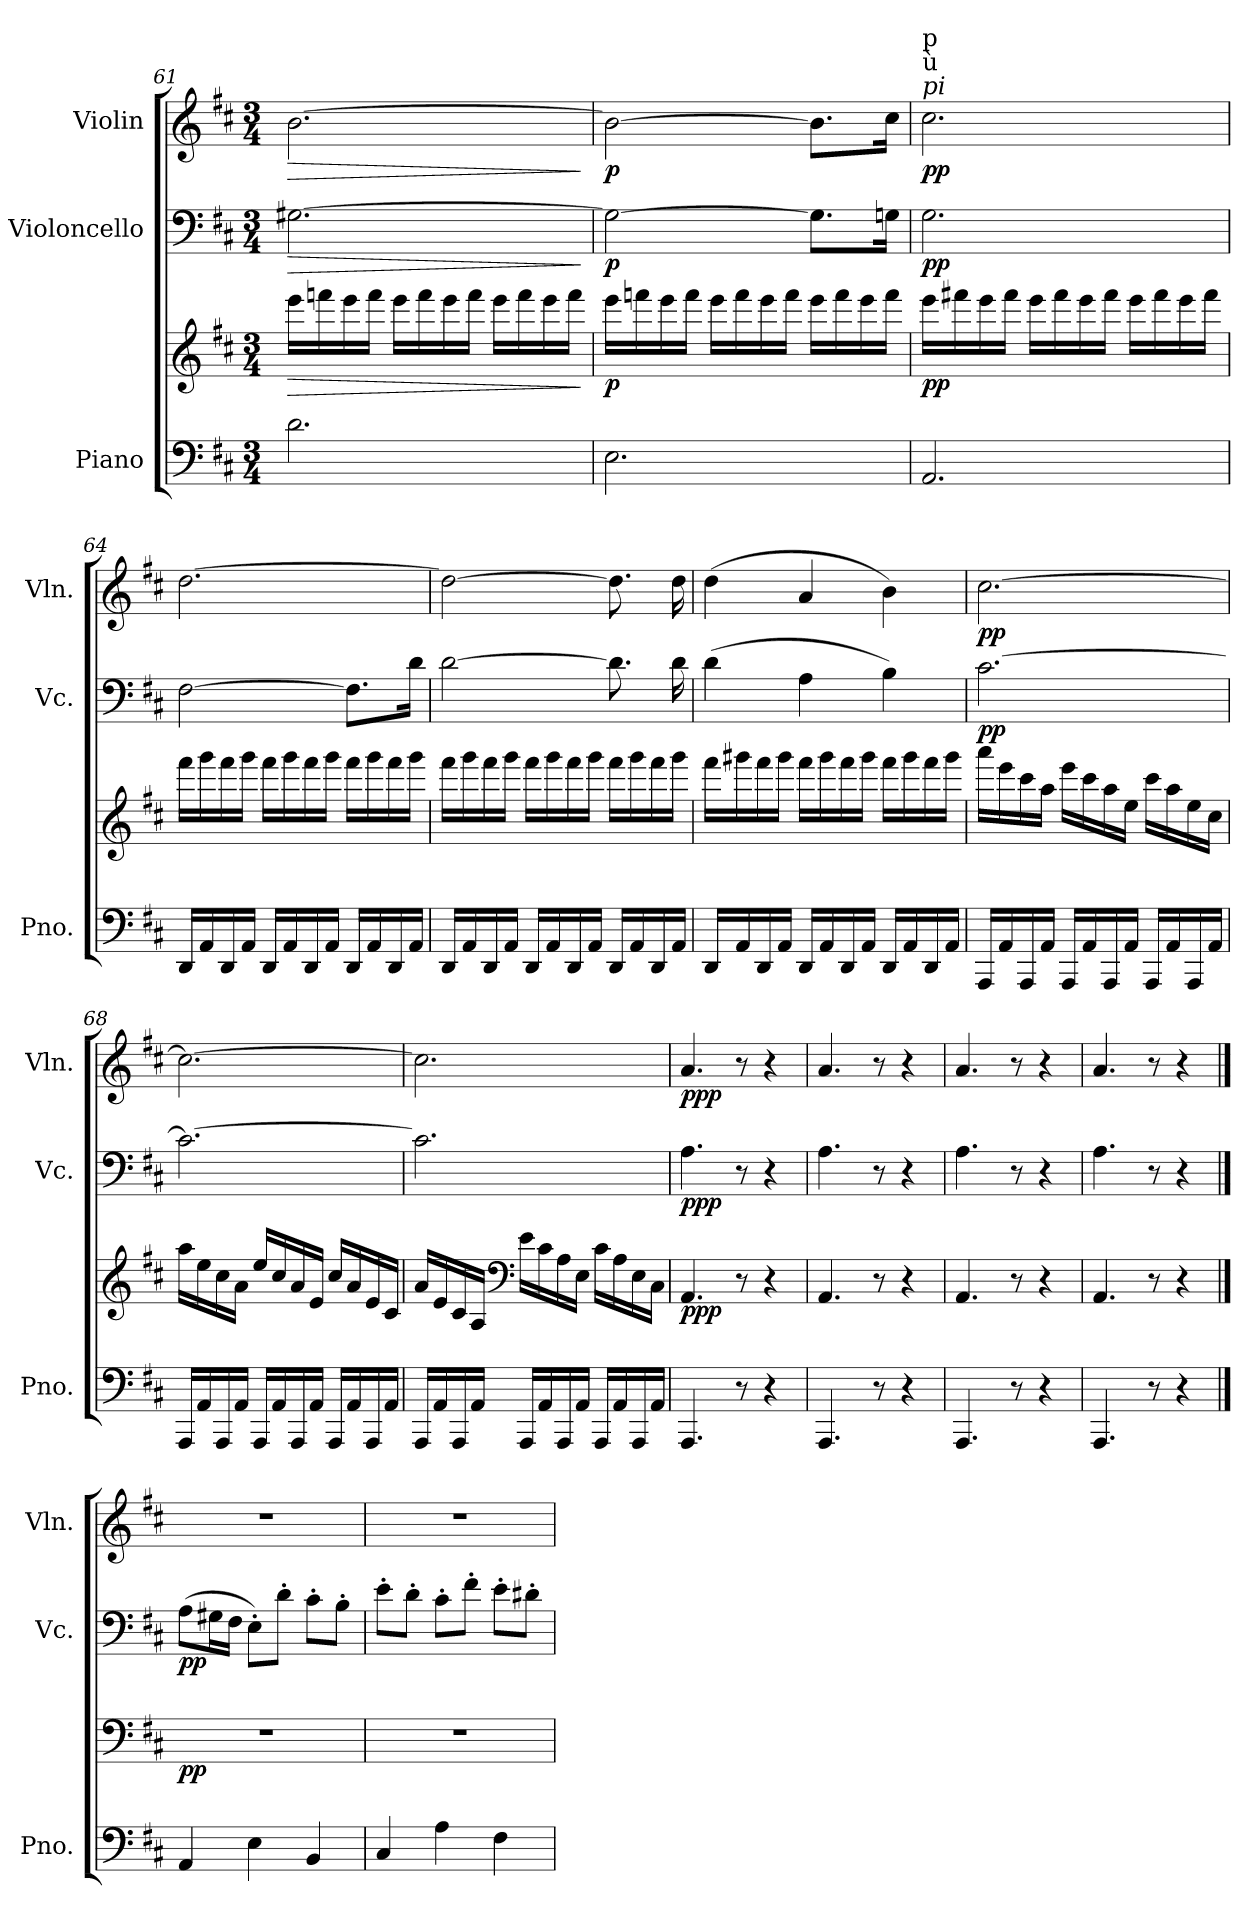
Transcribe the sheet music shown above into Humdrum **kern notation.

**kern	**kern	**dynam	**kern	**dynam	**kern	**dynam
*part3	*part3	*part3	*part2	*part2	*part1	*part1
*staff4	*staff3	*staff3/4	*staff2	*staff2	*staff1	*staff1
*I"Piano	*	*	*I"Violoncello	*	*I"Violin	*
*I'Pno.	*	*	*I'Vc.	*	*I'Vln.	*
*clefF4	*clefG2	*	*clefF4	*	*clefG2	*
*k[f#c#]	*k[f#c#]	*	*k[f#c#]	*	*k[f#c#]	*
*M3/4	*M3/4	*	*M3/4	*	*M3/4	*
=61	=61	=61	=61	=61	=61	=61
!	!	!LO:HP:b	!	!LO:HP:b	!	!LO:HP:b
2.d\	16eee\LL	>	[2.G#X\	>	[2.b\	>
.	16fffn\	.	.	.	.	.
.	16eee\	.	.	.	.	.
.	16fff\JJ	.	.	.	.	.
.	16eee\LL	.	.	.	.	.
.	16fff\	.	.	.	.	.
.	16eee\	.	.	.	.	.
.	16fff\JJ	.	.	.	.	.
.	16eee\LL	.	.	.	.	.
.	16fff\	.	.	.	.	.
.	16eee\	.	.	.	.	.
.	16fff\JJ	.	.	.	.	.
.	.	]	.	]	.	]
=62	=62	=62	=62	=62	=62	=62
!	!	!LO:DY:b	!	!LO:DY:b	!	!LO:DY:b
2.E\	16eee\LL	p	2G#\_	p	2b\_	p
.	16fffn\	.	.	.	.	.
.	16eee\	.	.	.	.	.
.	16fff\JJ	.	.	.	.	.
.	16eee\LL	.	.	.	.	.
.	16fff\	.	.	.	.	.
.	16eee\	.	.	.	.	.
.	16fff\JJ	.	.	.	.	.
.	16eee\LL	.	8.G#\L]	.	8.b\L]	.
.	16fff\	.	.	.	.	.
.	16eee\	.	.	.	.	.
.	16fff\JJ	.	16Gn\Jk	.	16cc#\Jk	.
!!LO:LB:g=z
=63	=63	=63	=63	=63	=63	=63
!	!	!	!	!	!LO:TX:i:t=pi	!
!	!	!	!	!	!LO:TX:t=ù	!
!	!	!	!	!	!LO:TX:t=p	!
!	!	!LO:DY:b	!	!LO:DY:b	!	!LO:DY:b
2.AA/	16eee\LL	pp	2.G\	pp	2.cc#\	pp
.	16fff#X\	.	.	.	.	.
.	16eee\	.	.	.	.	.
.	16fff#\JJ	.	.	.	.	.
.	16eee\LL	.	.	.	.	.
.	16fff#\	.	.	.	.	.
.	16eee\	.	.	.	.	.
.	16fff#\JJ	.	.	.	.	.
.	16eee\LL	.	.	.	.	.
.	16fff#\	.	.	.	.	.
.	16eee\	.	.	.	.	.
.	16fff#\JJ	.	.	.	.	.
=64	=64	=64	=64	=64	=64	=64
16DD/LL	16fff#\LL	.	[2F#\	.	[2.dd\	.
16AA/	16ggg\	.	.	.	.	.
16DD/	16fff#\	.	.	.	.	.
16AA/JJ	16ggg\JJ	.	.	.	.	.
16DD/LL	16fff#\LL	.	.	.	.	.
16AA/	16ggg\	.	.	.	.	.
16DD/	16fff#\	.	.	.	.	.
16AA/JJ	16ggg\JJ	.	.	.	.	.
16DD/LL	16fff#\LL	.	8.F#\L]	.	.	.
16AA/	16ggg\	.	.	.	.	.
16DD/	16fff#\	.	.	.	.	.
16AA/JJ	16ggg\JJ	.	16d\Jk	.	.	.
=65	=65	=65	=65	=65	=65	=65
16DD/LL	16fff#\LL	.	[2d\	.	2dd\_	.
16AA/	16ggg\	.	.	.	.	.
16DD/	16fff#\	.	.	.	.	.
16AA/JJ	16ggg\JJ	.	.	.	.	.
16DD/LL	16fff#\LL	.	.	.	.	.
16AA/	16ggg\	.	.	.	.	.
16DD/	16fff#\	.	.	.	.	.
16AA/JJ	16ggg\JJ	.	.	.	.	.
16DD/LL	16fff#\LL	.	8.d\]	.	8.dd\]	.
16AA/	16ggg\	.	.	.	.	.
16DD/	16fff#\	.	.	.	.	.
16AA/JJ	16ggg\JJ	.	16d\	.	16dd\	.
!!LO:PB:g=z
=66	=66	=66	=66	=66	=66	=66
16DD/LL	16fff#\LL	.	(>4d\	.	(>4dd\	.
16AA/	16ggg#X\	.	.	.	.	.
16DD/	16fff#\	.	.	.	.	.
16AA/JJ	16ggg#\JJ	.	.	.	.	.
16DD/LL	16fff#\LL	.	4A\	.	4a/	.
16AA/	16ggg#\	.	.	.	.	.
16DD/	16fff#\	.	.	.	.	.
16AA/JJ	16ggg#\JJ	.	.	.	.	.
16DD/LL	16fff#\LL	.	4B\)	.	4b\)	.
16AA/	16ggg#\	.	.	.	.	.
16DD/	16fff#\	.	.	.	.	.
16AA/JJ	16ggg#\JJ	.	.	.	.	.
=67	=67	=67	=67	=67	=67	=67
!	!	!	!	!LO:DY:b	!	!LO:DY:b
16AAA/LL	16aaa\LL	.	[2.c#\	pp	[2.cc#\	pp
16AA/	16eee\	.	.	.	.	.
16AAA/	16ccc#\	.	.	.	.	.
16AA/JJ	16aa\JJ	.	.	.	.	.
16AAA/LL	16eee\LL	.	.	.	.	.
16AA/	16ccc#\	.	.	.	.	.
16AAA/	16aa\	.	.	.	.	.
16AA/JJ	16ee\JJ	.	.	.	.	.
16AAA/LL	16ccc#\LL	.	.	.	.	.
16AA/	16aa\	.	.	.	.	.
16AAA/	16ee\	.	.	.	.	.
16AA/JJ	16cc#\JJ	.	.	.	.	.
=68	=68	=68	=68	=68	=68	=68
16AAA/LL	16aa\LL	.	2.c#\_	.	2.cc#\_	.
16AA/	16ee\	.	.	.	.	.
16AAA/	16cc#\	.	.	.	.	.
16AA/JJ	16a\JJ	.	.	.	.	.
16AAA/LL	16ee/LL	.	.	.	.	.
16AA/	16cc#/	.	.	.	.	.
16AAA/	16a/	.	.	.	.	.
16AA/JJ	16e/JJ	.	.	.	.	.
16AAA/LL	16cc#/LL	.	.	.	.	.
16AA/	16a/	.	.	.	.	.
16AAA/	16e/	.	.	.	.	.
16AA/JJ	16c#/JJ	.	.	.	.	.
!!LO:LB:g=z
=69	=69	=69	=69	=69	=69	=69
16AAA/LL	16a/LL	.	2.c#\]	.	2.cc#\]	.
16AA/	16e/	.	.	.	.	.
16AAA/	16c#/	.	.	.	.	.
16AA/JJ	16A/JJ	.	.	.	.	.
*	*clefF4	*	*	*	*	*
16AAA/LL	16e\LL	.	.	.	.	.
16AA/	16c#\	.	.	.	.	.
16AAA/	16A\	.	.	.	.	.
16AA/JJ	16E\JJ	.	.	.	.	.
16AAA/LL	16c#\LL	.	.	.	.	.
16AA/	16A\	.	.	.	.	.
16AAA/	16E\	.	.	.	.	.
16AA/JJ	16C#\JJ	.	.	.	.	.
=70	=70	=70	=70	=70	=70	=70
!	!	!LO:DY:b	!	!LO:DY:b	!	!LO:DY:b
4.AAA/	4.AA/	ppp	4.A\	ppp	4.a/	ppp
8r	8r	.	8r	.	8r	.
4r	4r	.	4r	.	4r	.
=71	=71	=71	=71	=71	=71	=71
4.AAA/	4.AA/	.	4.A\	.	4.a/	.
8r	8r	.	8r	.	8r	.
4r	4r	.	4r	.	4r	.
=72	=72	=72	=72	=72	=72	=72
4.AAA/	4.AA/	.	4.A\	.	4.a/	.
8r	8r	.	8r	.	8r	.
4r	4r	.	4r	.	4r	.
=73	=73	=73	=73	=73	=73	=73
4.AAA/	4.AA/	.	4.A\	.	4.a/	.
8r	8r	.	8r	.	8r	.
4r	4r	.	4r	.	4r	.
==74	==74	==74	==74	==74	==74	==74
!	!	!LO:DY:b	!	!LO:DY:b	!	!
4AA/	2.r	pp	(>8A\L	pp	2.r	.
.	.	.	16G#X\L	.	.	.
.	.	.	16F#\JJ	.	.	.
4E\	.	.	8E'\L)	.	.	.
.	.	.	8d'\J	.	.	.
4BB/	.	.	8c#'\L	.	.	.
.	.	.	8B'\J	.	.	.
=75	=75	=75	=75	=75	=75	=75
4C#/	2.r	.	8e'\L	.	2.r	.
.	.	.	8d'\J	.	.	.
4A\	.	.	8c#'\L	.	.	.
.	.	.	8f#'\J	.	.	.
4F#\	.	.	8e'\L	.	.	.
.	.	.	8d#X'\J	.	.	.
=	=	=	=	=	=	=
*-	*-	*-	*-	*-	*-	*-
